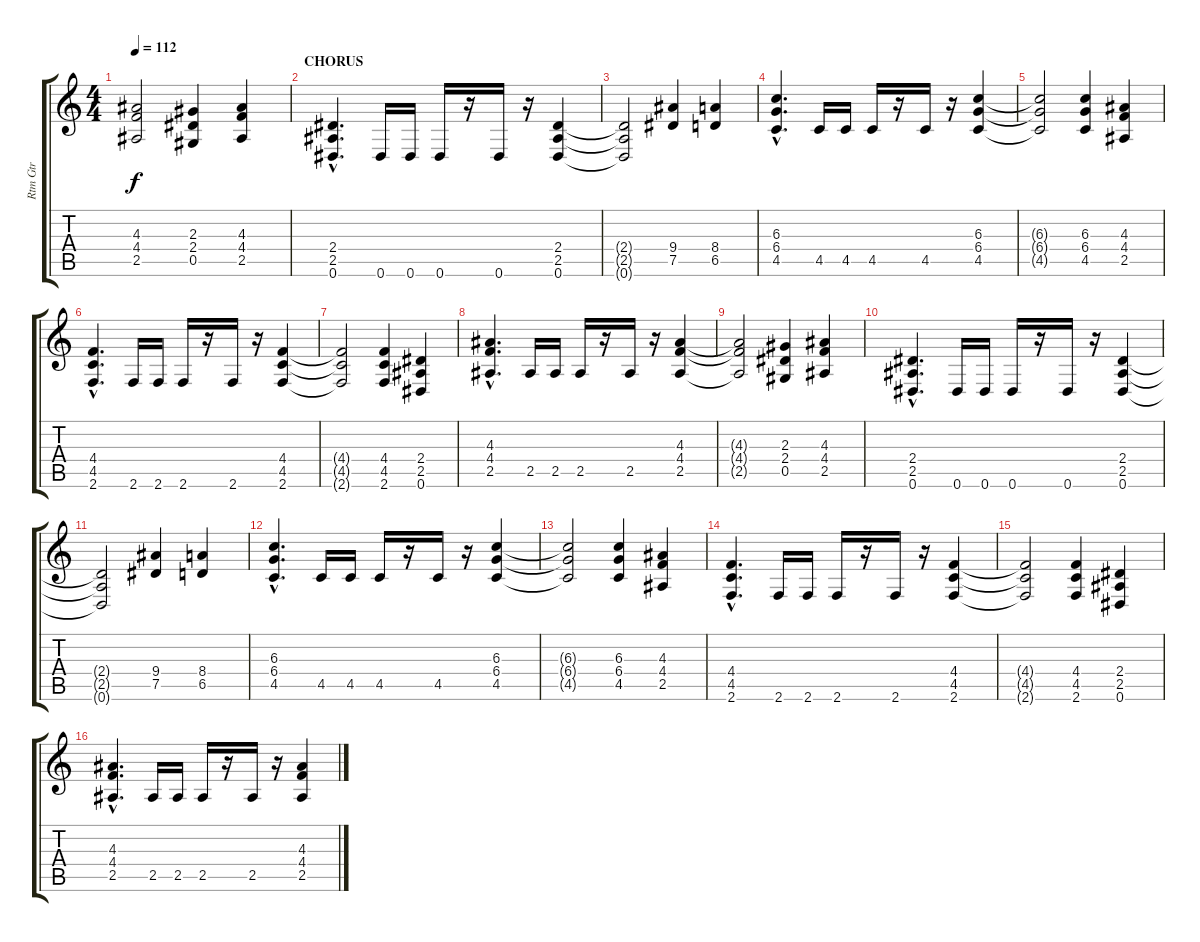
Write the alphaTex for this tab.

\track ("Rtm Gtr" "Rtm Gtr") {instrument distortionguitar}
\staff {score tabs}
\tuning (Eb4 Bb3 Gb3 Db3 Ab2 Eb2) {hide}
\ts (4 4)
\tempo 112
\clef g2
\ks c
(4.3{t} 4.4{t} 2.5{t}).2{dy f} (2.3 2.4 0.5).4 (4.3 4.4 2.5).4 |
\section ("" "CHORUS")
(2.4{hac} 2.5{hac} 0.6{hac}).4{d} 0.6.16 0.6.16 0.6.16 r.16 0.6.16 r.16 (2.4 2.5 0.6).4 |
(2.4{t} 2.5{t} 0.6{t}).2 (9.4 7.5).4 (8.4 6.5).4 |
(6.3{hac} 6.4{hac} 4.5{hac}).4{d} 4.5.16 4.5.16 4.5.16 r.16 4.5.16 r.16 (6.3 6.4 4.5).4 |
(6.3{t} 6.4{t} 4.5{t}).2 (6.3 6.4 4.5).4 (4.3 4.4 2.5).4 |
(4.4{hac} 4.5{hac} 2.6{hac}).4{d} 2.6.16 2.6.16 2.6.16 r.16 2.6.16 r.16 (4.4 4.5 2.6).4 |
(4.4{t} 4.5{t} 2.6{t}).2 (4.4 4.5 2.6).4 (2.4 2.5 0.6).4 |
(4.3{hac} 4.4{hac} 2.5{hac}).4{d} 2.5.16 2.5.16 2.5.16 r.16 2.5.16 r.16 (4.3 4.4 2.5).4 |
(4.3{t} 4.4{t} 2.5{t}).2 (2.3 2.4 0.5).4 (4.3 4.4 2.5).4 |
(2.4{hac} 2.5{hac} 0.6{hac}).4{d} 0.6.16 0.6.16 0.6.16 r.16 0.6.16 r.16 (2.4 2.5 0.6).4 |
(2.4{t} 2.5{t} 0.6{t}).2 (9.4 7.5).4{volume 15} (8.4 6.5).4 |
(6.3{hac} 6.4{hac} 4.5{hac}).4{d} 4.5.16 4.5.16 4.5.16 r.16 4.5.16 r.16 (6.3 6.4 4.5).4 |
(6.3{t} 6.4{t} 4.5{t}).2 (6.3 6.4 4.5).4{volume 14} (4.3 4.4 2.5).4 |
(4.4{hac} 4.5{hac} 2.6{hac}).4{d} 2.6.16 2.6.16 2.6.16{volume 13} r.16 2.6.16 r.16 (4.4 4.5 2.6).4 |
(4.4{t} 4.5{t} 2.6{t}).2 (4.4 4.5 2.6).4 (2.4 2.5 0.6).4 |
(4.3{hac} 4.4{hac} 2.5{hac}).4{d volume 12} 2.5.16 2.5.16 2.5.16 r.16 2.5.16 r.16 (4.3 4.4 2.5).4
